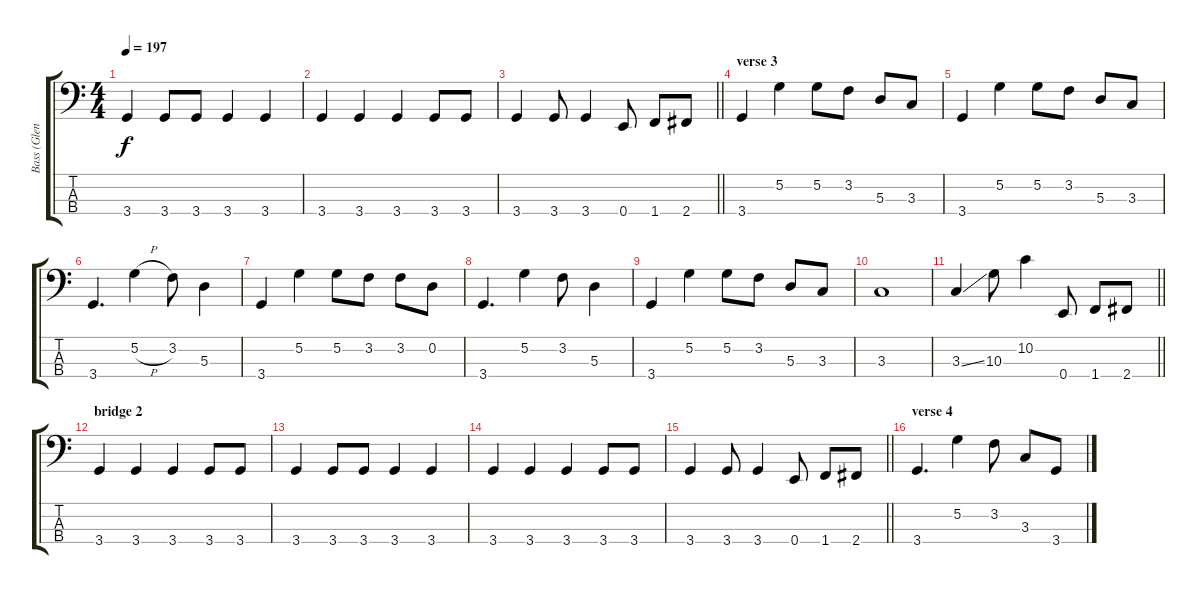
\track ("Bass (Glenn)" "Bass (Glen") {instrument electricbasspick}
\staff {score tabs}
\tuning (G2 D2 A1 E1) {hide}
\ts (4 4)
\tempo 197
\clef f4
\ks c
3.4.4{dy f} 3.4.8 3.4.8 3.4.4 3.4.4 |
3.4.4 3.4.4 3.4.4 3.4.8 3.4.8 |
\barLineRight lightlight
3.4.4 3.4.8 3.4.4 0.4.8 1.4.8 2.4.8 |
\section ("" "verse 3")
3.4.4 5.2.4 5.2.8 3.2.8 5.3.8 3.3.8 |
3.4.4 5.2.4 5.2.8 3.2.8 5.3.8 3.3.8 |
3.4.4{d} 5.2{h}.4 3.2.8 5.3.4 |
3.4.4 5.2.4 5.2.8 3.2.8 3.2.8 0.2.8 |
3.4.4{d} 5.2.4 3.2.8 5.3.4 |
3.4.4 5.2.4 5.2.8 3.2.8 5.3.8 3.3.8 |
3.3.1 |
\barLineRight lightlight
3.3{ss}.4 10.3.8 10.2.4 0.4.8 1.4.8 2.4.8 |
\section ("" "bridge 2")
3.4.4 3.4.4 3.4.4 3.4.8 3.4.8 |
3.4.4 3.4.8 3.4.8 3.4.4 3.4.4 |
3.4.4 3.4.4 3.4.4 3.4.8 3.4.8 |
\barLineRight lightlight
3.4.4 3.4.8 3.4.4 0.4.8 1.4.8 2.4.8 |
\section ("" "verse 4")
3.4.4{d} 5.2.4 3.2.8 3.3.8 3.4.8
